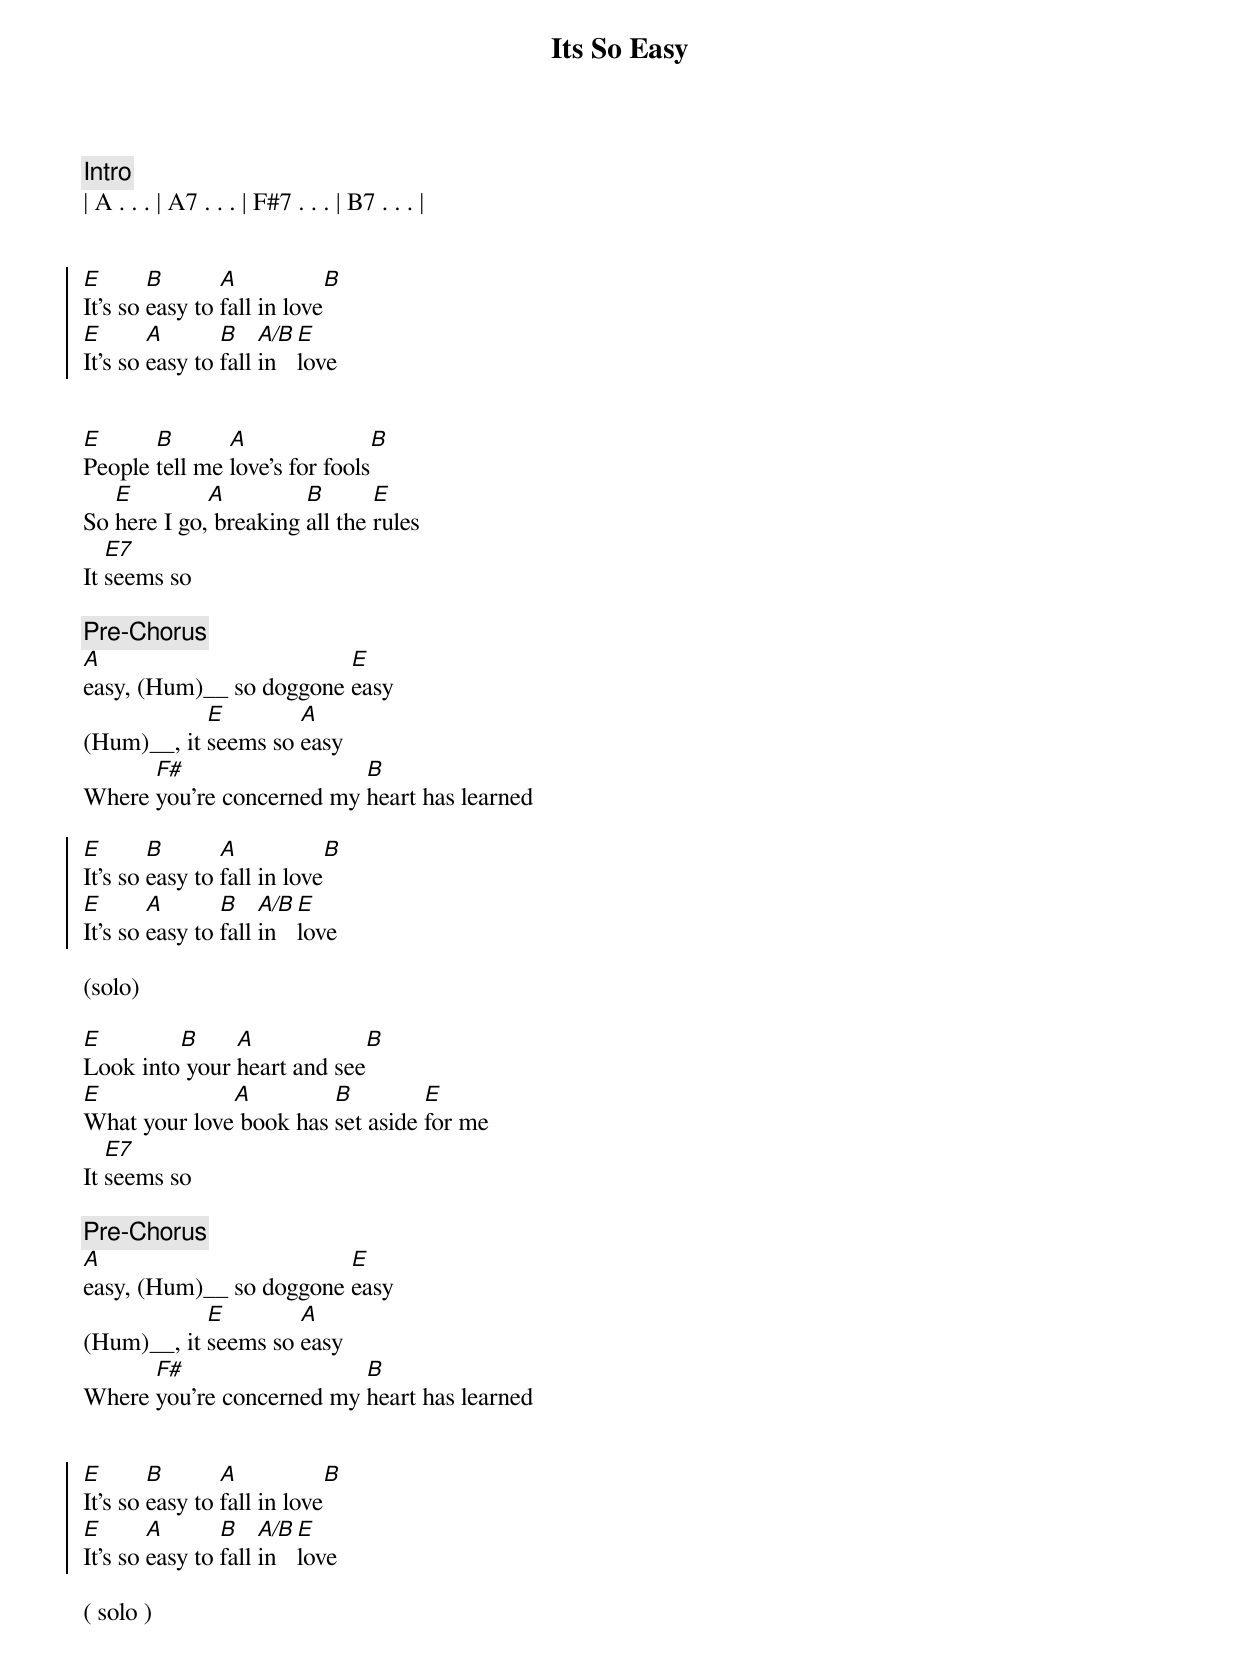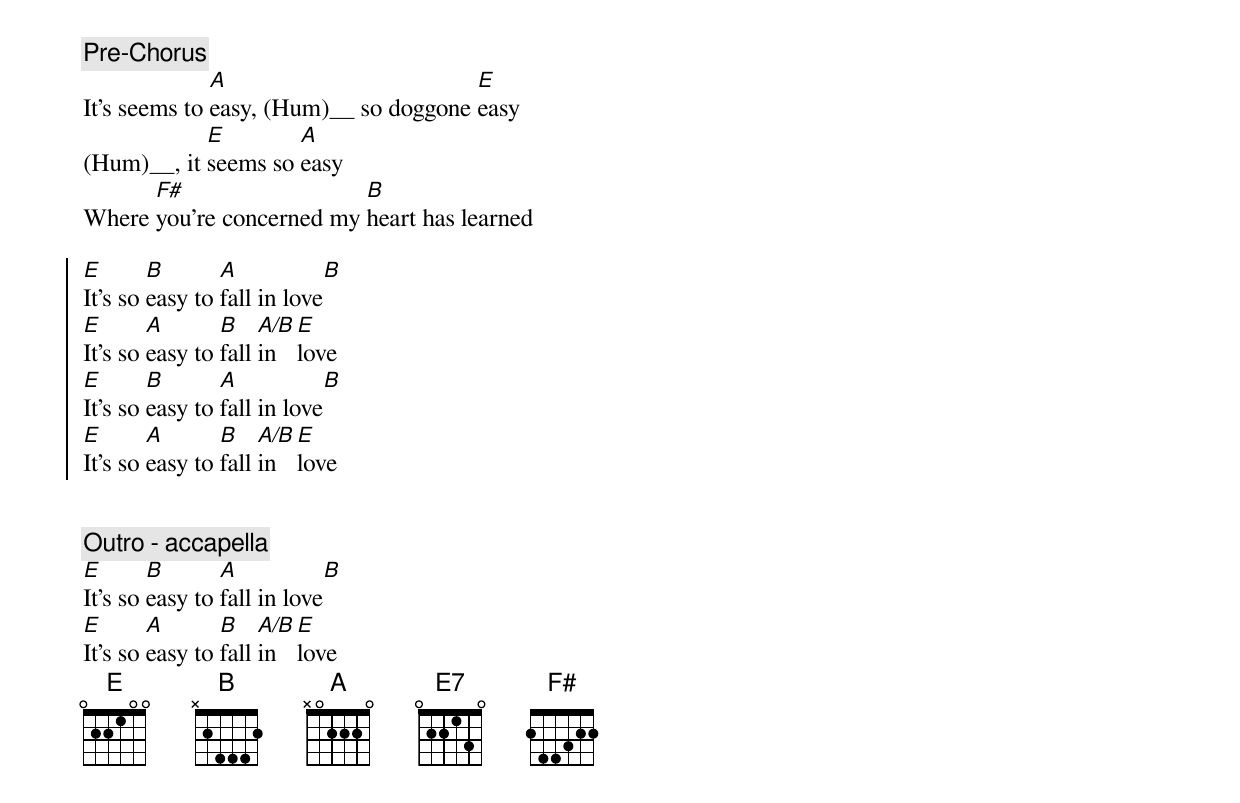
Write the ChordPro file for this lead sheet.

{title:Its So Easy}
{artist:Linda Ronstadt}
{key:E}
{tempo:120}
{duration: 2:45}

{comment: Intro}
| A . . . | A7 . . . | F#7 . . . | B7 . . . |


{start_of_chorus}
[E]It's so [B]easy to [A]fall in love[B]
[E]It's so [A]easy to [B]fall [A/B]in [E]love
{end_of_chorus}


{start_of_verse}
[E]People [B]tell me [A]love's for fools[B]
So [E]here I go,[A] breaking [B]all the [E]rules
It [E7]seems so
{end_of_verse}

{comment: Pre-Chorus}
[A]easy, (Hum)__ so doggone [E]easy
(Hum)__, it [E]seems so [A]easy
Where [F#]you're concerned my [B]heart has learned

{start_of_chorus}
[E]It's so [B]easy to [A]fall in love[B]
[E]It's so [A]easy to [B]fall [A/B]in [E]love
{end_of_chorus}

(solo)

{start_of_verse}
[E]Look into[B] your [A]heart and see[B]
[E]What your love[A] book has [B]set aside [E]for me
It [E7]seems so
{end_of_verse}

{comment: Pre-Chorus}
[A]easy, (Hum)__ so doggone [E]easy
(Hum)__, it [E]seems so [A]easy
Where [F#]you're concerned my [B]heart has learned


{start_of_chorus}
[E]It's so [B]easy to [A]fall in love[B]
[E]It's so [A]easy to [B]fall [A/B]in [E]love
{end_of_chorus}

( solo )

{comment: Pre-Chorus}
It's seems to [A]easy, (Hum)__ so doggone [E]easy
(Hum)__, it [E]seems so [A]easy
Where [F#]you're concerned my [B]heart has learned

{start_of_chorus}
[E]It's so [B]easy to [A]fall in love[B]
[E]It's so [A]easy to [B]fall [A/B]in [E]love
[E]It's so [B]easy to [A]fall in love[B]
[E]It's so [A]easy to [B]fall [A/B]in [E]love
{end_of_chorus}


{comment: Outro - accapella}
[E]It's so [B]easy to [A]fall in love[B]
[E]It's so [A]easy to [B]fall [A/B]in [E]love
